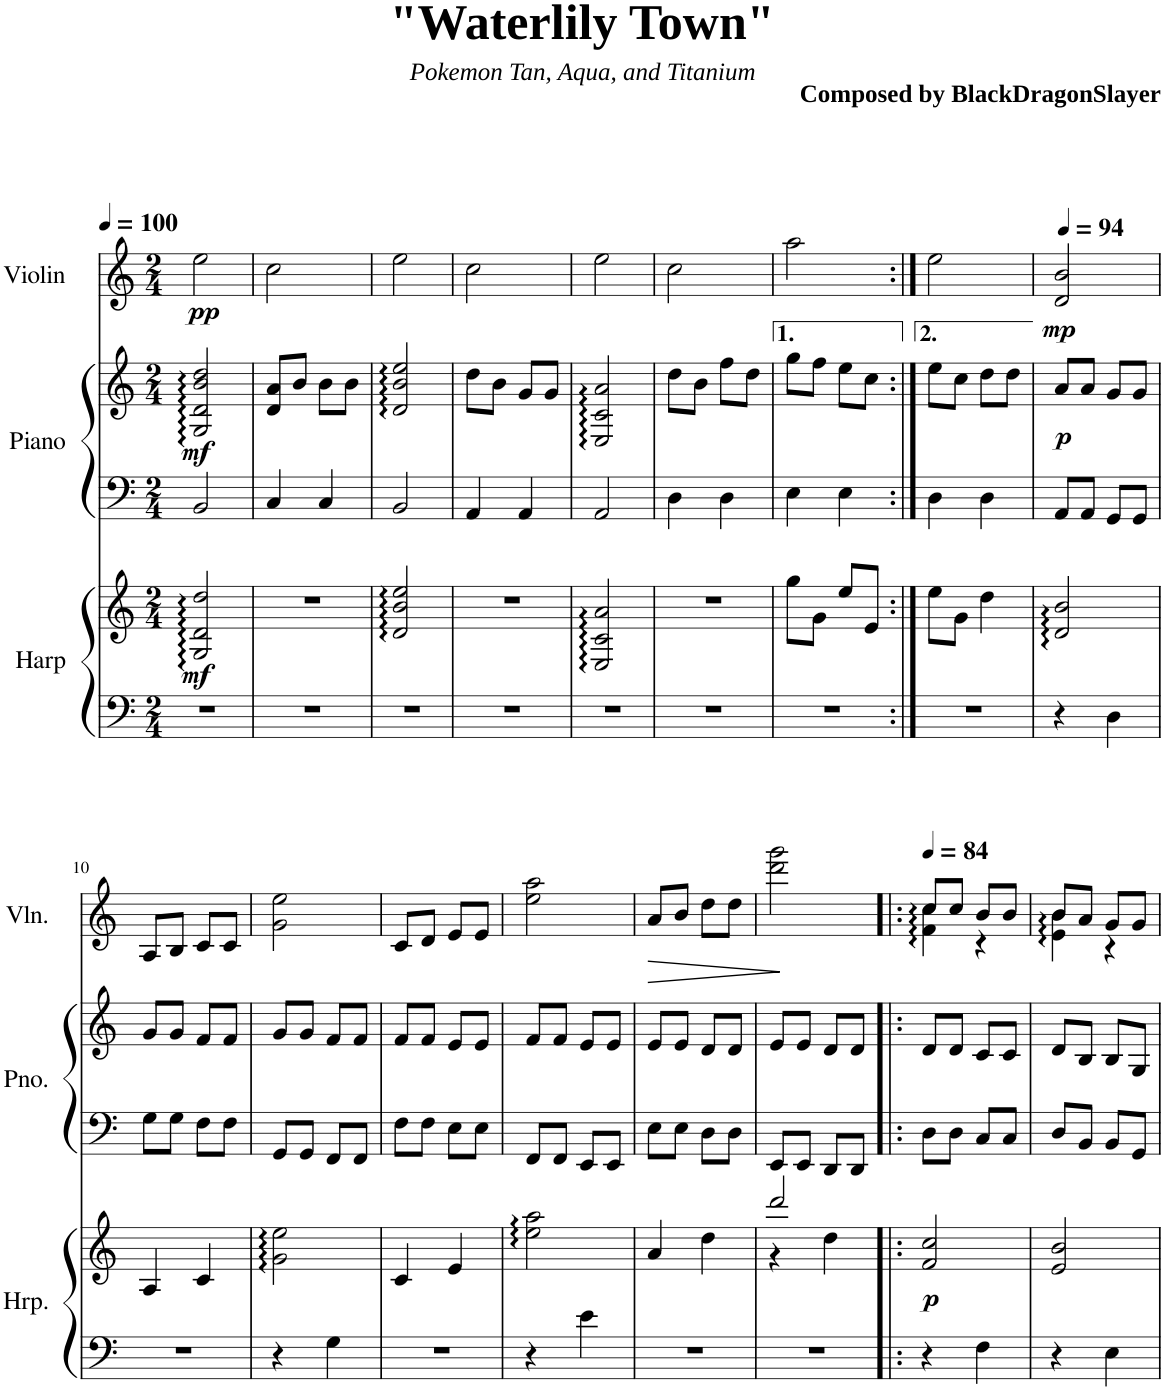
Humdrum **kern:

**kern	**kern	**dynam	**kern	**kern	**dynam	**kern	**dynam
*part3	*part3	*part3	*part2	*part2	*part2	*part1	*part1
*staff5	*staff4	*staff4/5	*staff3	*staff2	*staff2/3	*staff1	*staff1
*I"Harp	*	*	*I"Piano	*	*	*I"Violin	*
*I'Hrp.	*	*	*I'Pno.	*	*	*I'Vln.	*
*clefF4	*clefG2	*	*clefF4	*clefG2	*	*clefG2	*
*k[]	*k[]	*	*k[]	*k[]	*	*k[]	*
*M2/4	*M2/4	*	*M2/4	*M2/4	*	*M2/4	*
*MM100	*MM100	*	*MM100	*MM100	*	*MM100	*
=1	=1	=1	=1	=1	=1	=1	=1
!	!	!LO:DY:b	!	!	!LO:DY:b	!	!LO:DY:b
2r	2G/ 2d/ 2dd/	mf	2BB/	2G/ 2d/ 2b/ 2dd/	mf	2ee\	pp
=2	=2	=2	=2	=2	=2	=2	=2
2r	2r	.	4C/	8d/ 8a/L	.	2cc\	.
.	.	.	.	8b/J	.	.	.
.	.	.	4C/	8b\L	.	.	.
.	.	.	.	8b\J	.	.	.
=3	=3	=3	=3	=3	=3	=3	=3
2r	2d/ 2b/ 2ee/	.	2BB/	2d/ 2b/ 2ee/	.	2ee\	.
=4	=4	=4	=4	=4	=4	=4	=4
2r	2r	.	4AA/	8dd\L	.	2cc\	.
.	.	.	.	8b\J	.	.	.
.	.	.	4AA/	8g/L	.	.	.
.	.	.	.	8g/J	.	.	.
=5	=5	=5	=5	=5	=5	=5	=5
2r	2E/ 2c/ 2a/	.	2AA/	2E/ 2c/ 2a/	.	2ee\	.
=6	=6	=6	=6	=6	=6	=6	=6
2r	2r	.	4D\	8dd\L	.	2cc\	.
.	.	.	.	8b\J	.	.	.
.	.	.	4D\	8ff\L	.	.	.
.	.	.	.	8dd\J	.	.	.
=7	=7	=7	=7	=7	=7	=7	=7
2r	8gg\L	.	4E\	8gg\L	.	2aa\	.
.	8g\J	.	.	8ff\J	.	.	.
.	8ee/L	.	4E\	8ee\L	.	.	.
.	8e/J	.	.	8cc\J	.	.	.
=8:|!	=8:|!	=8:|!	=8:|!	=8:|!	=8:|!	=8:|!	=8:|!
2r	8ee\L	.	4D\	8ee\L	.	2ee\	.
.	8g\J	.	.	8cc\J	.	.	.
.	4dd\	.	4D\	8dd\L	.	.	.
.	.	.	.	8dd\J	.	.	.
=9	=9	=9	=9	=9	=9	=9	=9
*	*	*	*	*	*	*MM94	*
!	!	!	!	!	!LO:DY:b	!	!LO:DY:b
4r	2d/ 2b/	.	8AA/L	8a/L	p	2d/ 2b/	mp
.	.	.	8AA/J	8a/J	.	.	.
4D\	.	.	8GG/L	8g/L	.	.	.
.	.	.	8GG/J	8g/J	.	.	.
!!LO:LB:g=z
=10	=10	=10	=10	=10	=10	=10	=10
2r	4A/	.	8G\L	8g/L	.	8A/L	.
.	.	.	8G\J	8g/J	.	8B/J	.
.	4c/	.	8F\L	8f/L	.	8c/L	.
.	.	.	8F\J	8f/J	.	8c/J	.
=11	=11	=11	=11	=11	=11	=11	=11
4r	2g\ 2ee\	.	8GG/L	8g/L	.	2g\ 2ee\	.
.	.	.	8GG/J	8g/J	.	.	.
4G\	.	.	8FF/L	8f/L	.	.	.
.	.	.	8FF/J	8f/J	.	.	.
=12	=12	=12	=12	=12	=12	=12	=12
2r	4c/	.	8F\L	8f/L	.	8c/L	.
.	.	.	8F\J	8f/J	.	8d/J	.
.	4e/	.	8E\L	8e/L	.	8e/L	.
.	.	.	8E\J	8e/J	.	8e/J	.
=13	=13	=13	=13	=13	=13	=13	=13
4r	2ee\ 2aa\	.	8FF/L	8f/L	.	2ee\ 2aa\	.
.	.	.	8FF/J	8f/J	.	.	.
4e\	.	.	8EE/L	8e/L	.	.	.
.	.	.	8EE/J	8e/J	.	.	.
=14	=14	=14	=14	=14	=14	=14	=14
!	!	!	!	!	!	!	!LO:HP:b
2r	4a/	.	8E\L	8e/L	.	8a/L	>
.	.	.	8E\J	8e/J	.	8b/J	.
.	4dd\	.	8D\L	8d/L	.	8dd\L	.
.	.	.	8D\J	8d/J	.	8dd\J	.
.	.	.	.	.	.	.	]
=15	=15	=15	=15	=15	=15	=15	=15
*	*^	*	*	*	*	*	*
2r	2ddd/	4r	.	8EE/L	8e/L	.	2ddd\ 2ggg\	.
.	.	.	.	8EE/J	8e/J	.	.	.
.	.	4dd\	.	8DD/L	8d/L	.	.	.
.	.	.	.	8DD/J	8d/J	.	.	.
*	*v	*v	*	*	*	*	*	*
=16!|:	=16!|:	=16!|:	=16!|:	=16!|:	=16!|:	=16!|:	=16!|:
*	*	*	*	*	*	*MM84	*
*	*	*	*	*	*	*^	*
!	!	!LO:DY:b	!	!	!	!	!	!
4r	2f/ 2cc/	p	8D\L	8d/L	.	8cc/L	4f\ 4cc\	.
.	.	.	8D\J	8d/J	.	8cc/J	.	.
4F\	.	.	8C/L	8c/L	.	8b/L	4r	.
.	.	.	8C/J	8c/J	.	8b/J	.	.
=17	=17	=17	=17	=17	=17	=17	=17	=17
4r	2e/ 2b/	.	8D/L	8d/L	.	8b/L	4e\ 4b\	.
.	.	.	8BB/J	8B/J	.	8a/J	.	.
4E\	.	.	8BB/L	8B/L	.	8g/L	4r	.
.	.	.	8GG/J	8G/J	.	8g/J	.	.
*	*	*	*	*	*	*v	*v	*
=	=	=	=	=	=	=	=
*-	*-	*-	*-	*-	*-	*-	*-
